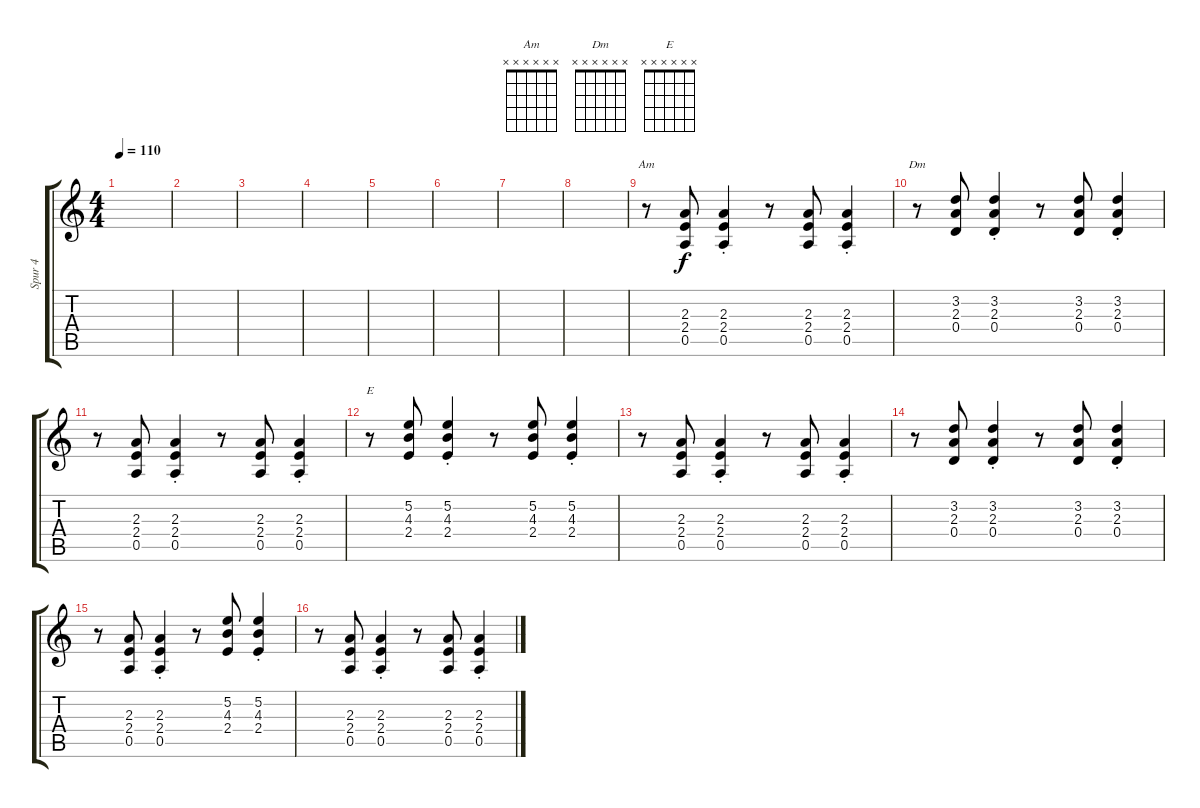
\track ("Spur 4" "Spur 4") {instrument distortionguitar}
\staff {score tabs}
\tuning (E4 B3 G3 D3 A2 E2) {hide}
\chord ("Am" x x x x x x)
\chord ("Dm" x x x x x x)
\chord ("E" x x x x x x)
\ts (4 4)
\tempo 110
\clef g2
\ks c
|
|
|
|
|
|
|
|
r.8{ch "Am"} (2.3 2.4 0.5).8 (2.3{st} 2.4{st} 0.5{st}).4 r.8 (2.3 2.4 0.5).8 (2.3{st} 2.4{st} 0.5{st}).4 |
r.8{ch "Dm"} (3.2 2.3 0.4).8 (3.2{st} 2.3{st} 0.4{st}).4 r.8 (3.2 2.3 0.4).8 (3.2{st} 2.3{st} 0.4{st}).4 |
r.8 (2.3 2.4 0.5).8 (2.3{st} 2.4{st} 0.5{st}).4 r.8 (2.3 2.4 0.5).8 (2.3{st} 2.4{st} 0.5{st}).4 |
r.8{ch "E"} (5.2 4.3 2.4).8 (5.2{st} 4.3{st} 2.4{st}).4 r.8 (5.2 4.3 2.4).8 (5.2{st} 4.3{st} 2.4{st}).4 |
r.8 (2.3 2.4 0.5).8 (2.3{st} 2.4{st} 0.5{st}).4 r.8 (2.3 2.4 0.5).8 (2.3{st} 2.4{st} 0.5{st}).4 |
r.8 (3.2 2.3 0.4).8 (3.2{st} 2.3{st} 0.4{st}).4 r.8 (3.2 2.3 0.4).8 (3.2{st} 2.3{st} 0.4{st}).4 |
r.8 (2.3 2.4 0.5).8 (2.3{st} 2.4{st} 0.5{st}).4 r.8 (5.2 4.3 2.4).8 (5.2{st} 4.3{st} 2.4{st}).4 |
r.8 (2.3 2.4 0.5).8 (2.3{st} 2.4{st} 0.5{st}).4 r.8 (2.3 2.4 0.5).8 (2.3{st} 2.4{st} 0.5{st}).4
